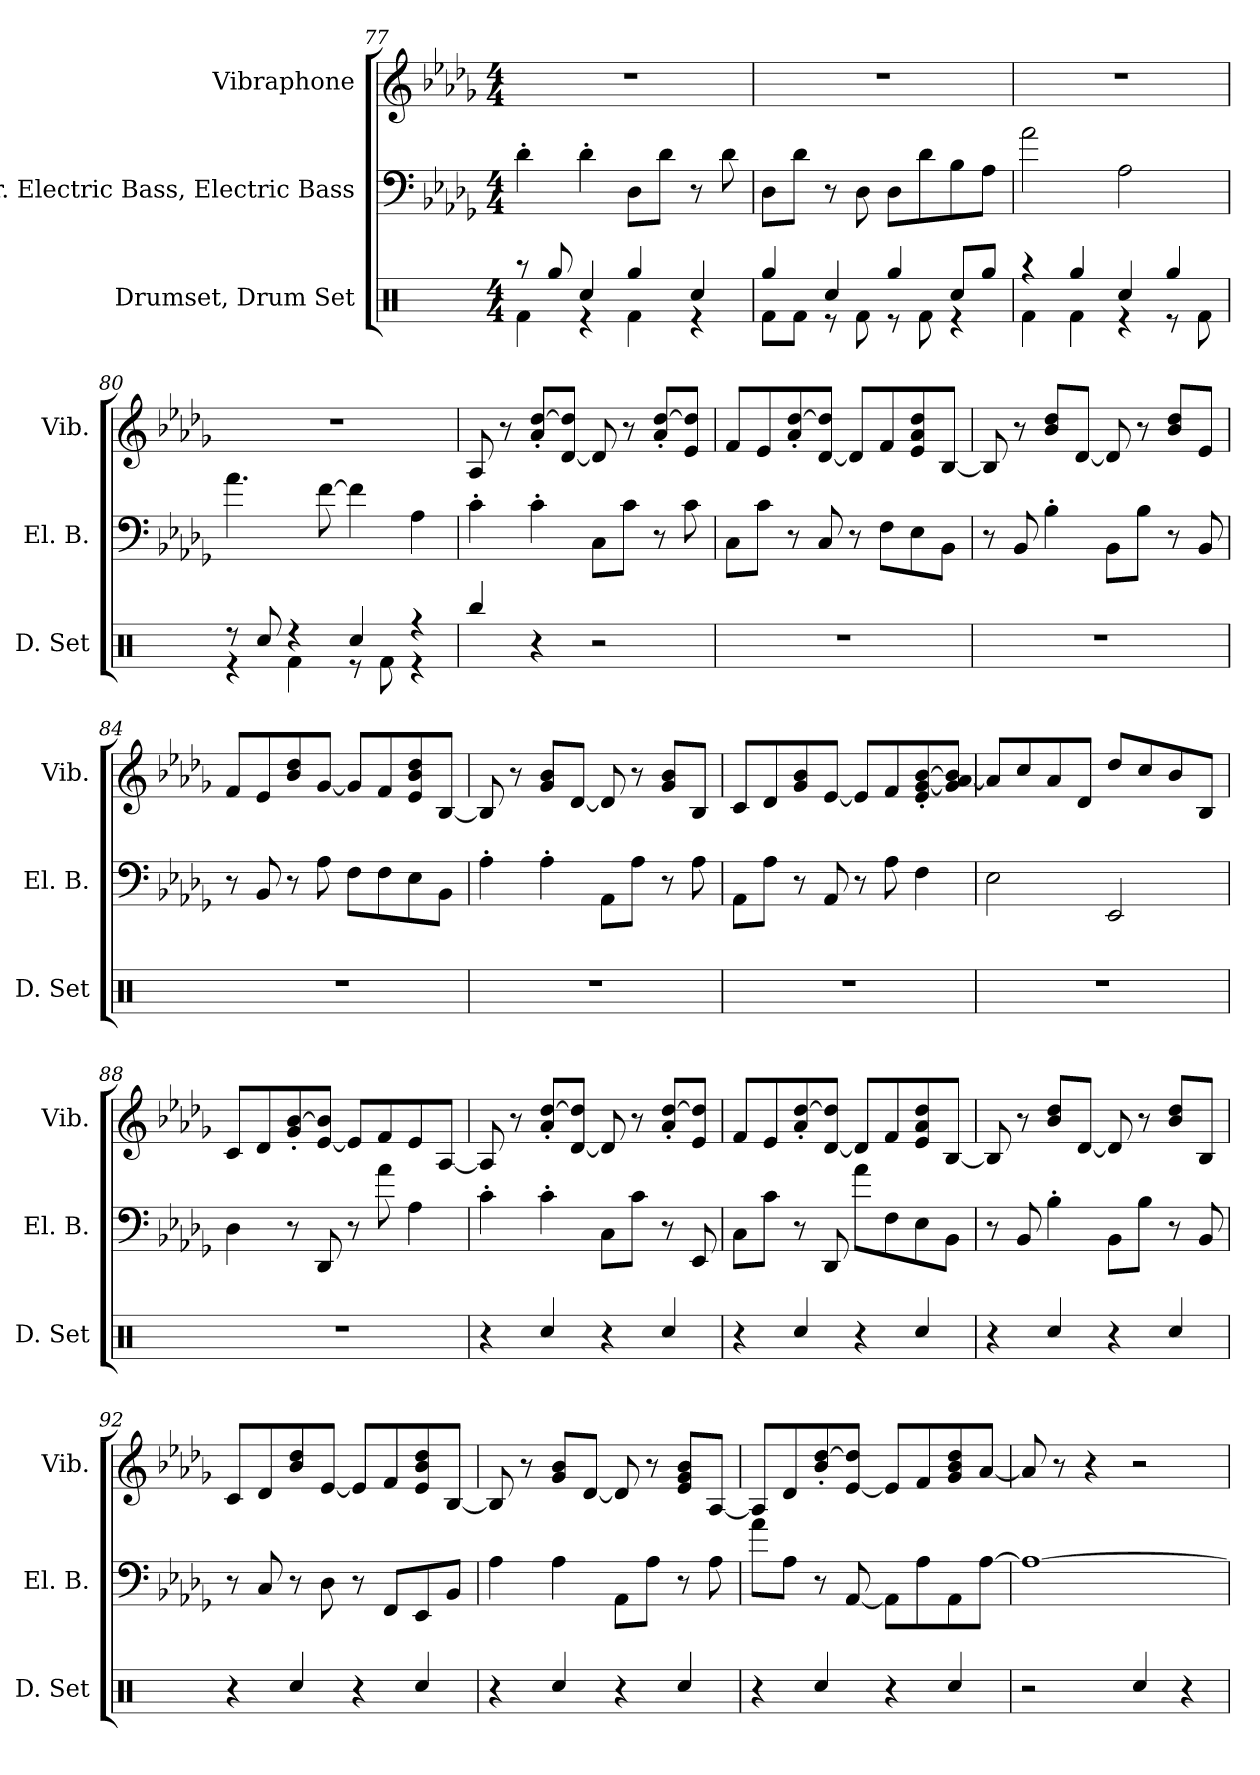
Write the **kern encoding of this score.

**kern	**kern	**kern
*part3	*part2	*part1
*staff3	*staff2	*staff1
*I"Drumset, Drum Set	*I"6-str. Electric Bass, Electric Bass	*I"Vibraphone
*I'D. Set	*I'El. B.	*I'Vib.
!!LO:LB:g=z
*clefX	*clefF4	*clefG2
*	*ITrd7c12	*
*k[]	*k[b-e-a-d-g-]	*k[b-e-a-d-g-]
*M4/4	*M4/4	*M4/4
=77	=77	=77
*^	*	*
8r	4Rf\	4D-'\	1r
8Rgg/	.	.	.
4Rcc/	4r	4D-'\	.
4Rgg/	4Rf\	8DD-\L	.
.	.	8D-\J	.
4Rcc/	4r	8r	.
.	.	8D-\	.
=78	=78	=78	=78
4Rgg/	8Rf\L	8DD-\L	1r
.	8Rf\J	8D-\J	.
4Rcc/	8r	8r	.
.	8Rf\	8DD-\	.
4Rgg/	8r	8DD-\L	.
.	8Rf\	8D-\	.
8Rcc/L	4r	8BB-\	.
8Rgg/J	.	8AA-\J	.
=79	=79	=79	=79
4r	4Rf\	2A-\	1r
4Rgg/	4Rf\	.	.
4Rcc/	4r	2AA-\	.
4Rgg/	8r	.	.
.	8Rf\	.	.
=80	=80	=80	=80
8r	4r	4.A-\	1r
8Rcc/	.	.	.
4r	4Rf\	.	.
.	.	[8F\	.
4Rcc/	8r	4F\]	.
.	8Rf\	.	.
4r	4r	4AA-\	.
*v	*v	*	*
!!LO:PB:g=z
=81	=81	=81
4Rbb/	4C'\	8A-/
.	.	8r
4r	4C'\	8a-/' [8dd-/'L
.	.	[8d-/ 8dd-/]J
2r	8CC\L	8d-/]
.	8C\J	8r
.	8r	8a-/' [8dd-/'L
.	8C\	8e-/ 8dd-/]J
=82	=82	=82
1r	8CC\L	8f/L
.	8C\J	8e-/
.	8r	8a-/' [8dd-/'
.	8CC/	[8d-/ 8dd-/]J
.	8r	8d-/L]
.	8FF\L	8f/
.	8EE-\	8e-/ 8a-/ 8dd-/
.	8BBB-\J	[8B-/J
=83	=83	=83
1r	8r	8B-/]
.	8BBB-/	8r
.	4BB-'\	8b-/ 8dd-/L
.	.	[8d-/J
.	8BBB-\L	8d-/]
.	8BB-\J	8r
.	8r	8b-/ 8dd-/L
.	8BBB-/	8e-/J
!!LO:LB:g=z
=84	=84	=84
1r	8r	8f/L
.	8BBB-/	8e-/
.	8r	8b-/ 8dd-/
.	8AA-\	[8g-/J
.	8FF\L	8g-/L]
.	8FF\	8f/
.	8EE-\	8e-/ 8b-/ 8dd-/
.	8BBB-\J	[8B-/J
!!LO:LB:g=z
=85	=85	=85
1r	4AA-'\	8B-/]
.	.	8r
.	4AA-'\	8g-/ 8b-/L
.	.	[8d-/J
.	8AAA-\L	8d-/]
.	8AA-\J	8r
.	8r	8g-/ 8b-/L
.	8AA-\	8B-/J
=86	=86	=86
1r	8AAA-\L	8c/L
.	8AA-\J	8d-/
.	8r	8g-/ 8b-/
.	8AAA-/	[8e-/J
.	8r	8e-/L]
.	8AA-\	8f/
.	4FF\	8e-/' [8g-/' [8b-/'
.	.	8g-/] [8a-/ 8b-/]J
=87	=87	=87
1r	2EE-\	8a-/L]
.	.	8cc/
.	.	8a-/
.	.	8d-/J
.	2EEE-/	8dd-/L
.	.	8cc/
.	.	8b-/
.	.	8B-/J
=88	=88	=88
1r	4DD-\	8c/L
.	.	8d-/
.	8r	8g-/' [8b-/'
.	8DDD-/	[8e-/ 8b-/]J
.	8r	8e-/L]
.	8A-\	8f/
.	4AA-\	8e-/
.	.	[8A-/J
!!LO:LB:g=z
=89	=89	=89
4r	4C'\	8A-/]
.	.	8r
4Rcc/	4C'\	8a-/' [8dd-/'L
.	.	[8d-/ 8dd-/]J
4r	8CC\L	8d-/]
.	8C\J	8r
4Rcc/	8r	8a-/' [8dd-/'L
.	8EEE-/	8e-/ 8dd-/]J
=90	=90	=90
4r	8CC\L	8f/L
.	8C\J	8e-/
4Rcc/	8r	8a-/' [8dd-/'
.	8DDD-/	[8d-/ 8dd-/]J
4r	8A-\L	8d-/L]
.	8FF\	8f/
4Rcc/	8EE-\	8e-/ 8a-/ 8dd-/
.	8BBB-\J	[8B-/J
=91	=91	=91
4r	8r	8B-/]
.	8BBB-/	8r
4Rcc/	4BB-'\	8b-/ 8dd-/L
.	.	[8d-/J
4r	8BBB-\L	8d-/]
.	8BB-\J	8r
4Rcc/	8r	8b-/ 8dd-/L
.	8BBB-/	8B-/J
!!LO:PB:g=z
=92	=92	=92
4r	8r	8c/L
.	8CC/	8d-/
4Rcc/	8r	8b-/ 8dd-/
.	8DD-\	[8e-/J
4r	8r	8e-/L]
.	8FFF/L	8f/
4Rcc/	8EEE-/	8e-/ 8b-/ 8dd-/
.	8BBB-/J	[8B-/J
!!LO:LB:g=z
=93	=93	=93
4r	4AA-\	8B-/]
.	.	8r
4Rcc/	4AA-\	8g-/ 8b-/L
.	.	[8d-/J
4r	8AAA-\L	8d-/]
.	8AA-\J	8r
4Rcc/	8r	8e-/ 8g-/ 8b-/L
.	8AA-\	[8A-/J
=94	=94	=94
4r	8A-\L	8A-/L]
.	8AA-\J	8d-/
4Rcc/	8r	8b-/' [8dd-/'
.	[8AAA-/	[8e-/ 8dd-/]J
4r	8AAA-\L]	8e-/L]
.	8AA-\	8f/
4Rcc/	8AAA-\	8g-/ 8b-/ 8dd-/
.	[8AA-\J	[8a-/J
=95	=95	=95
2r	1AA-_	8a-/]
.	.	8r
.	.	4r
4Rcc/	.	2r
4r	.	.
=	=	=
*-	*-	*-
